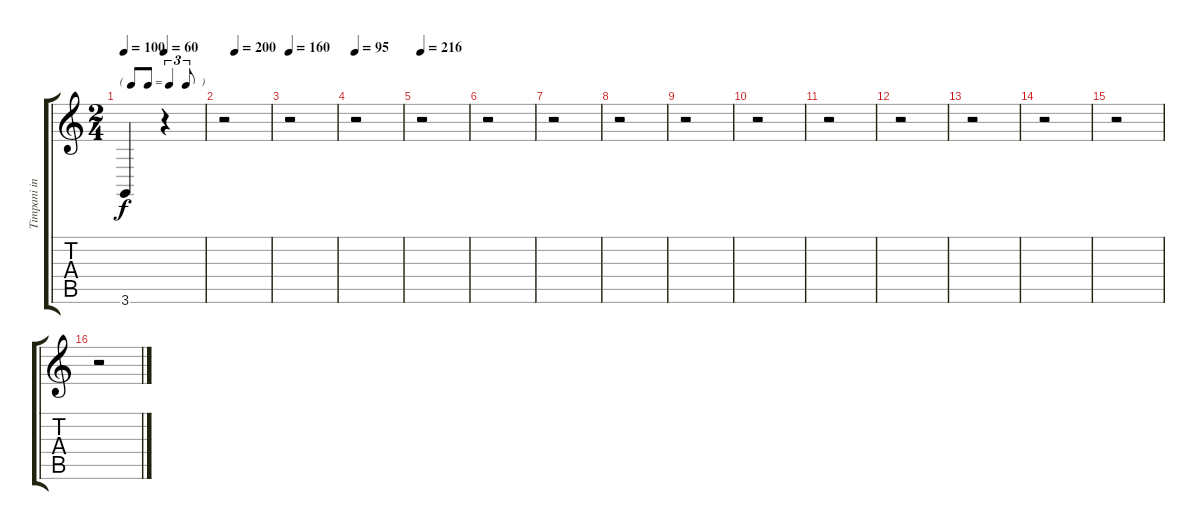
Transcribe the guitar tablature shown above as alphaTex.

\track ("Timpani in C/G" "Timpani in") {instrument timpani}
\staff {score tabs}
\tuning (E4 B3 G3 D3 A2 E2) {hide}
\ts (2 4)
\tf triplet8th
\tempo 100
\tempo (60 0.5)
\clef g2
\ks c
3.6.4{dy f} r.4 |
\tempo (200 0.25)
r.2 |
\tempo 160
r.2 |
\tempo 95
r.2 |
\tempo 216
r.2 |
r.2 |
r.2 |
r.2 |
r.2 |
r.2 |
r.2 |
r.2 |
r.2 |
r.2 |
r.2 |
r.2
